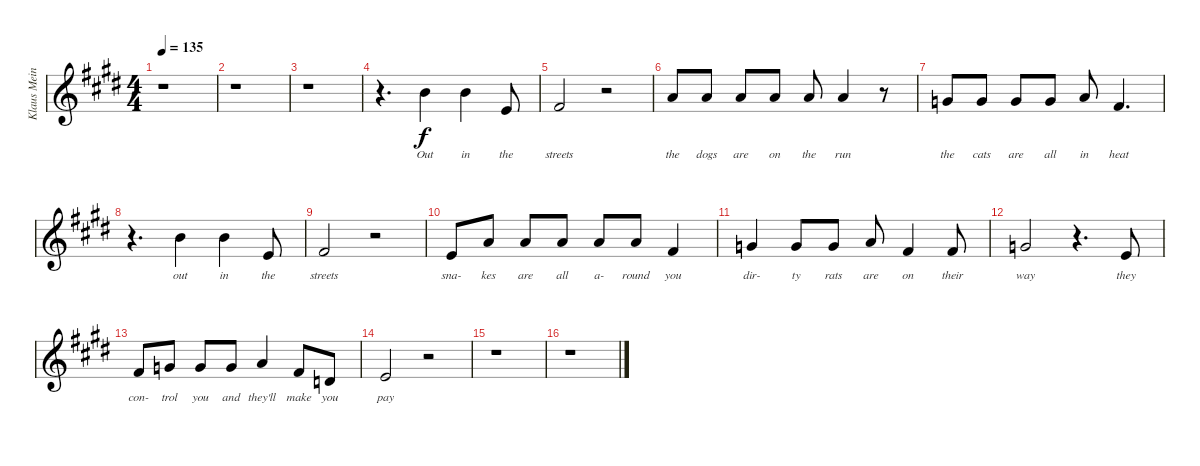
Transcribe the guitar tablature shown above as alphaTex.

\track ("Klaus Meine Vocals" "Klaus Mein") {instrument lead2sawtooth}
\staff {score}
\tuning (E4 B3 G3 D3 A2 E2) {hide}
\ts (4 4)
\tempo 135
\clef g2
\ks e
r.1{dy f} |
r.1 |
r.1 |
r.4{d} 12.2.4{lyrics (0 "Out") lyrics (1 "") lyrics (2 "") lyrics (3 "") lyrics (4 "")} 12.2.4{lyrics (0 "in") lyrics (1 "") lyrics (2 "") lyrics (3 "") lyrics (4 "")} 14.4.8{lyrics (0 "the") lyrics (1 "") lyrics (2 "") lyrics (3 "") lyrics (4 "")} |
11.3.2{lyrics (0 "streets") lyrics (1 "") lyrics (2 "") lyrics (3 "") lyrics (4 "")} r.2 |
14.3.8{lyrics (0 "the") lyrics (1 "") lyrics (2 "") lyrics (3 "") lyrics (4 "")} 14.3.8{lyrics (0 "dogs") lyrics (1 "") lyrics (2 "") lyrics (3 "") lyrics (4 "")} 14.3.8{lyrics (0 "are") lyrics (1 "") lyrics (2 "") lyrics (3 "") lyrics (4 "")} 14.3.8{lyrics (0 "on") lyrics (1 "") lyrics (2 "") lyrics (3 "") lyrics (4 "")} 14.3.8{lyrics (0 "the") lyrics (1 "") lyrics (2 "") lyrics (3 "") lyrics (4 "")} 14.3.4{lyrics (0 "run") lyrics (1 "") lyrics (2 "") lyrics (3 "") lyrics (4 "")} r.8 |
12.3.8{lyrics (0 "the") lyrics (1 "") lyrics (2 "") lyrics (3 "") lyrics (4 "")} 12.3.8{lyrics (0 "cats") lyrics (1 "") lyrics (2 "") lyrics (3 "") lyrics (4 "")} 12.3.8{lyrics (0 "are") lyrics (1 "") lyrics (2 "") lyrics (3 "") lyrics (4 "")} 12.3.8{lyrics (0 "all") lyrics (1 "") lyrics (2 "") lyrics (3 "") lyrics (4 "")} 14.3.8{lyrics (0 "in") lyrics (1 "") lyrics (2 "") lyrics (3 "") lyrics (4 "")} 11.3.4{d lyrics (0 "heat") lyrics (1 "") lyrics (2 "") lyrics (3 "") lyrics (4 "")} |
r.4{d} 12.2.4{lyrics (0 "out") lyrics (1 "") lyrics (2 "") lyrics (3 "") lyrics (4 "")} 12.2.4{lyrics (0 "in") lyrics (1 "") lyrics (2 "") lyrics (3 "") lyrics (4 "")} 14.4.8{lyrics (0 "the") lyrics (1 "") lyrics (2 "") lyrics (3 "") lyrics (4 "")} |
11.3.2{lyrics (0 "streets") lyrics (1 "") lyrics (2 "") lyrics (3 "") lyrics (4 "")} r.2 |
14.4.8{lyrics (0 "sna-") lyrics (1 "") lyrics (2 "") lyrics (3 "") lyrics (4 "")} 14.3.8{lyrics (0 "kes") lyrics (1 "") lyrics (2 "") lyrics (3 "") lyrics (4 "")} 14.3.8{lyrics (0 "are") lyrics (1 "") lyrics (2 "") lyrics (3 "") lyrics (4 "")} 14.3.8{lyrics (0 "all") lyrics (1 "") lyrics (2 "") lyrics (3 "") lyrics (4 "")} 14.3.8{lyrics (0 "a-") lyrics (1 "") lyrics (2 "") lyrics (3 "") lyrics (4 "")} 14.3.8{lyrics (0 "round") lyrics (1 "") lyrics (2 "") lyrics (3 "") lyrics (4 "")} 11.3.4{lyrics (0 "you") lyrics (1 "") lyrics (2 "") lyrics (3 "") lyrics (4 "")} |
12.3.4{lyrics (0 "dir-") lyrics (1 "") lyrics (2 "") lyrics (3 "") lyrics (4 "")} 12.3.8{lyrics (0 "ty") lyrics (1 "") lyrics (2 "") lyrics (3 "") lyrics (4 "")} 12.3.8{lyrics (0 "rats") lyrics (1 "") lyrics (2 "") lyrics (3 "") lyrics (4 "")} 14.3.8{lyrics (0 "are") lyrics (1 "") lyrics (2 "") lyrics (3 "") lyrics (4 "")} 11.3.4{lyrics (0 "on") lyrics (1 "") lyrics (2 "") lyrics (3 "") lyrics (4 "")} 11.3.8{lyrics (0 "their") lyrics (1 "") lyrics (2 "") lyrics (3 "") lyrics (4 "")} |
12.3.2{lyrics (0 "way") lyrics (1 "") lyrics (2 "") lyrics (3 "") lyrics (4 "")} r.4{d} 14.4.8{lyrics (0 "they") lyrics (1 "") lyrics (2 "") lyrics (3 "") lyrics (4 "")} |
11.3.8{lyrics (0 "con-") lyrics (1 "") lyrics (2 "") lyrics (3 "") lyrics (4 "")} 12.3.8{lyrics (0 "trol") lyrics (1 "") lyrics (2 "") lyrics (3 "") lyrics (4 "")} 12.3.8{lyrics (0 "you") lyrics (1 "") lyrics (2 "") lyrics (3 "") lyrics (4 "")} 12.3.8{lyrics (0 "and") lyrics (1 "") lyrics (2 "") lyrics (3 "") lyrics (4 "")} 14.3.4{lyrics (0 "they'll") lyrics (1 "") lyrics (2 "") lyrics (3 "") lyrics (4 "")} 11.3.8{lyrics (0 "make") lyrics (1 "") lyrics (2 "") lyrics (3 "") lyrics (4 "")} 12.4.8{lyrics (0 "you") lyrics (1 "") lyrics (2 "") lyrics (3 "") lyrics (4 "")} |
14.4.2{lyrics (0 "pay") lyrics (1 "") lyrics (2 "") lyrics (3 "") lyrics (4 "")} r.2 |
r.1 |
r.1
